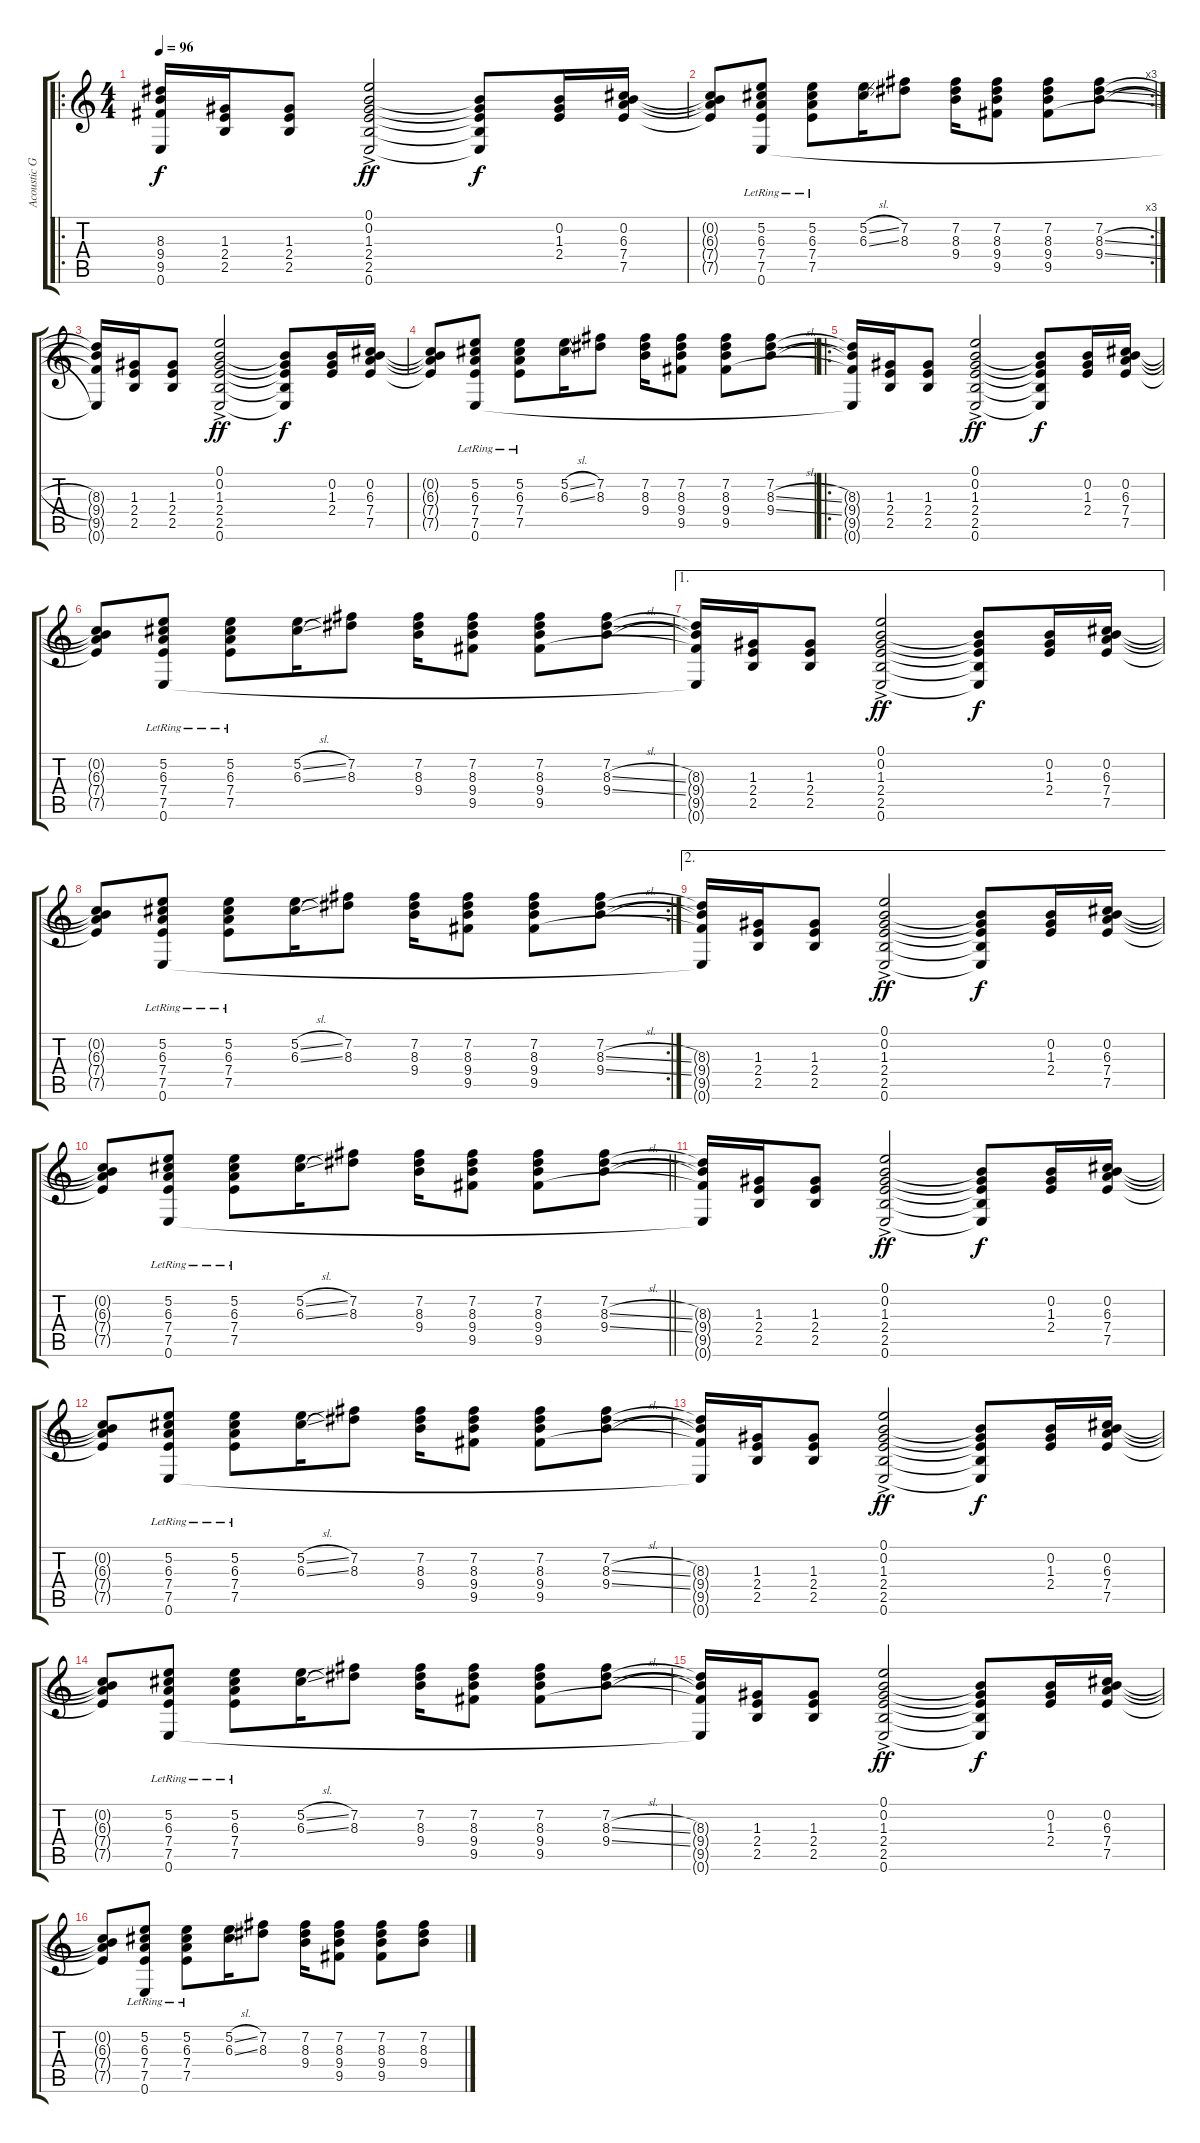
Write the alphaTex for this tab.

\track ("Acoustic Gtr (Left)" "Acoustic G") {instrument acousticguitarsteel}
\staff {score tabs}
\tuning (E4 B3 G3 D3 A2 E2) {hide}
\ro
\ts (4 4)
\tempo 96
\clef g2
\ks c
(8.3{t} 9.4{t} 9.5{t} 0.6{t}).16{dy f} (1.3 2.4 2.5).16 (1.3 2.4 2.5).8 (0.1 0.2 1.3{ac} 2.4{ac} 2.5{ac} 0.6{ac}).2{dy ff} (0.2{t} 1.3{t} 2.4{t} 2.5{t} 0.6{t}).8{dy f} (0.2 1.3 2.4).16 (0.2 6.3 7.4 7.5).16 |
\rc 3
(0.2{t} 6.3{t} 7.4{t} 7.5{t}).8 (5.2{lr} 6.3{lr} 7.4{lr} 7.5{lr} 0.6{lr}).8 (5.2{lr} 6.3{lr} 7.4{lr} 7.5{lr}).8 (5.2{sl} 6.3{sl}).16 (7.2 8.3).8 (7.2 8.3 9.4).16 (7.2 8.3 9.4 9.5).8 (7.2 8.3 9.4 9.5).8 (7.2 8.3{sl} 9.4{sl}).8 |
(8.3{t} 9.4{t} 9.5{t} 0.6{t}).16 (1.3 2.4 2.5).16 (1.3 2.4 2.5).8 (0.1 0.2 1.3{ac} 2.4{ac} 2.5{ac} 0.6{ac}).2{dy ff} (0.2{t} 1.3{t} 2.4{t} 2.5{t} 0.6{t}).8{dy f} (0.2 1.3 2.4).16 (0.2 6.3 7.4 7.5).16 |
(0.2{t} 6.3{t} 7.4{t} 7.5{t}).8 (5.2{lr} 6.3{lr} 7.4{lr} 7.5{lr} 0.6{lr}).8 (5.2{lr} 6.3{lr} 7.4{lr} 7.5{lr}).8 (5.2{sl} 6.3{sl}).16 (7.2 8.3).8 (7.2 8.3 9.4).16 (7.2 8.3 9.4 9.5).8 (7.2 8.3 9.4 9.5).8 (7.2 8.3{sl} 9.4{sl}).8 |
\ro
(8.3{t} 9.4{t} 9.5{t} 0.6{t}).16 (1.3 2.4 2.5).16 (1.3 2.4 2.5).8 (0.1 0.2 1.3{ac} 2.4{ac} 2.5{ac} 0.6{ac}).2{dy ff} (0.2{t} 1.3{t} 2.4{t} 2.5{t} 0.6{t}).8{dy f} (0.2 1.3 2.4).16 (0.2 6.3 7.4 7.5).16 |
(0.2{t} 6.3{t} 7.4{t} 7.5{t}).8 (5.2{lr} 6.3{lr} 7.4{lr} 7.5{lr} 0.6{lr}).8 (5.2{lr} 6.3{lr} 7.4{lr} 7.5{lr}).8 (5.2{sl} 6.3{sl}).16 (7.2 8.3).8 (7.2 8.3 9.4).16 (7.2 8.3 9.4 9.5).8 (7.2 8.3 9.4 9.5).8 (7.2 8.3{sl} 9.4{sl}).8 |
\ae 1
(8.3{t} 9.4{t} 9.5{t} 0.6{t}).16 (1.3 2.4 2.5).16 (1.3 2.4 2.5).8 (0.1 0.2 1.3{ac} 2.4{ac} 2.5{ac} 0.6{ac}).2{dy ff} (0.2{t} 1.3{t} 2.4{t} 2.5{t} 0.6{t}).8{dy f} (0.2 1.3 2.4).16 (0.2 6.3 7.4 7.5).16 |
\rc 2
(0.2{t} 6.3{t} 7.4{t} 7.5{t}).8 (5.2{lr} 6.3{lr} 7.4{lr} 7.5{lr} 0.6{lr}).8 (5.2{lr} 6.3{lr} 7.4{lr} 7.5{lr}).8 (5.2{sl} 6.3{sl}).16 (7.2 8.3).8 (7.2 8.3 9.4).16 (7.2 8.3 9.4 9.5).8 (7.2 8.3 9.4 9.5).8 (7.2 8.3{sl} 9.4{sl}).8 |
\ae 2
(8.3{t} 9.4{t} 9.5{t} 0.6{t}).16 (1.3 2.4 2.5).16 (1.3 2.4 2.5).8 (0.1 0.2 1.3{ac} 2.4{ac} 2.5{ac} 0.6{ac}).2{dy ff} (0.2{t} 1.3{t} 2.4{t} 2.5{t} 0.6{t}).8{dy f} (0.2 1.3 2.4).16 (0.2 6.3 7.4 7.5).16 |
\barLineRight lightlight
(0.2{t} 6.3{t} 7.4{t} 7.5{t}).8 (5.2{lr} 6.3{lr} 7.4{lr} 7.5{lr} 0.6{lr}).8 (5.2{lr} 6.3{lr} 7.4{lr} 7.5{lr}).8 (5.2{sl} 6.3{sl}).16 (7.2 8.3).8 (7.2 8.3 9.4).16 (7.2 8.3 9.4 9.5).8 (7.2 8.3 9.4 9.5).8 (7.2 8.3{sl} 9.4{sl}).8 |
(8.3{t} 9.4{t} 9.5{t} 0.6{t}).16 (1.3 2.4 2.5).16 (1.3 2.4 2.5).8 (0.1 0.2 1.3{ac} 2.4{ac} 2.5{ac} 0.6{ac}).2{dy ff} (0.2{t} 1.3{t} 2.4{t} 2.5{t} 0.6{t}).8{dy f} (0.2 1.3 2.4).16 (0.2 6.3 7.4 7.5).16 |
(0.2{t} 6.3{t} 7.4{t} 7.5{t}).8 (5.2{lr} 6.3{lr} 7.4{lr} 7.5{lr} 0.6{lr}).8 (5.2{lr} 6.3{lr} 7.4{lr} 7.5{lr}).8 (5.2{sl} 6.3{sl}).16 (7.2 8.3).8 (7.2 8.3 9.4).16 (7.2 8.3 9.4 9.5).8 (7.2 8.3 9.4 9.5).8 (7.2 8.3{sl} 9.4{sl}).8 |
(8.3{t} 9.4{t} 9.5{t} 0.6{t}).16 (1.3 2.4 2.5).16 (1.3 2.4 2.5).8 (0.1 0.2 1.3{ac} 2.4{ac} 2.5{ac} 0.6{ac}).2{dy ff} (0.2{t} 1.3{t} 2.4{t} 2.5{t} 0.6{t}).8{dy f} (0.2 1.3 2.4).16 (0.2 6.3 7.4 7.5).16 |
(0.2{t} 6.3{t} 7.4{t} 7.5{t}).8 (5.2{lr} 6.3{lr} 7.4{lr} 7.5{lr} 0.6{lr}).8 (5.2{lr} 6.3{lr} 7.4{lr} 7.5{lr}).8 (5.2{sl} 6.3{sl}).16 (7.2 8.3).8 (7.2 8.3 9.4).16 (7.2 8.3 9.4 9.5).8 (7.2 8.3 9.4 9.5).8 (7.2 8.3{sl} 9.4{sl}).8 |
(8.3{t} 9.4{t} 9.5{t} 0.6{t}).16 (1.3 2.4 2.5).16 (1.3 2.4 2.5).8 (0.1 0.2 1.3{ac} 2.4{ac} 2.5{ac} 0.6{ac}).2{dy ff} (0.2{t} 1.3{t} 2.4{t} 2.5{t} 0.6{t}).8{dy f} (0.2 1.3 2.4).16 (0.2 6.3 7.4 7.5).16 |
(0.2{t} 6.3{t} 7.4{t} 7.5{t}).8 (5.2{lr} 6.3{lr} 7.4{lr} 7.5{lr} 0.6{lr}).8 (5.2{lr} 6.3{lr} 7.4{lr} 7.5{lr}).8 (5.2{sl} 6.3{sl}).16 (7.2 8.3).8 (7.2 8.3 9.4).16 (7.2 8.3 9.4 9.5).8 (7.2 8.3 9.4 9.5).8 (7.2 8.3{sl} 9.4{sl}).8
